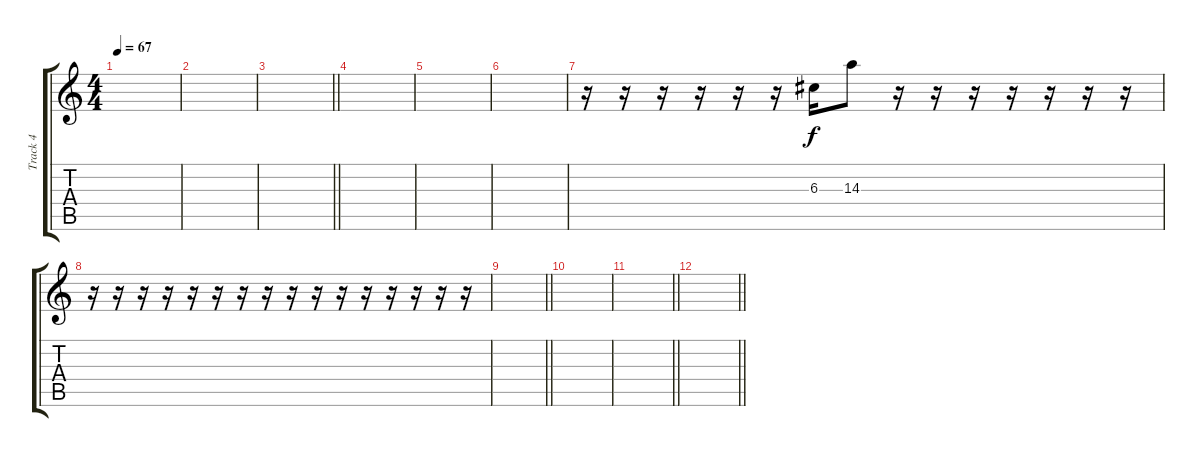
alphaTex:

\track ("Track 4" "Track 4") {instrument distortionguitar}
\staff {score tabs}
\tuning (E4 B3 G3 D3 A2 E2) {hide}
\ts (4 4)
\tempo 67
\clef g2
\ks c
|
|
\barLineRight lightlight
|
\section ("" "")
|
|
|
r.16 r.16 r.16 r.16 r.16 r.16 6.3.16 14.3.8 r.16 r.16 r.16 r.16 r.16 r.16 r.16 |
r.16 r.16 r.16 r.16 r.16 r.16 r.16 r.16 r.16 r.16 r.16 r.16 r.16 r.16 r.16 r.16 |
\barLineRight lightlight
|
|
\barLineRight lightlight
|
\barLineRight lightlight
